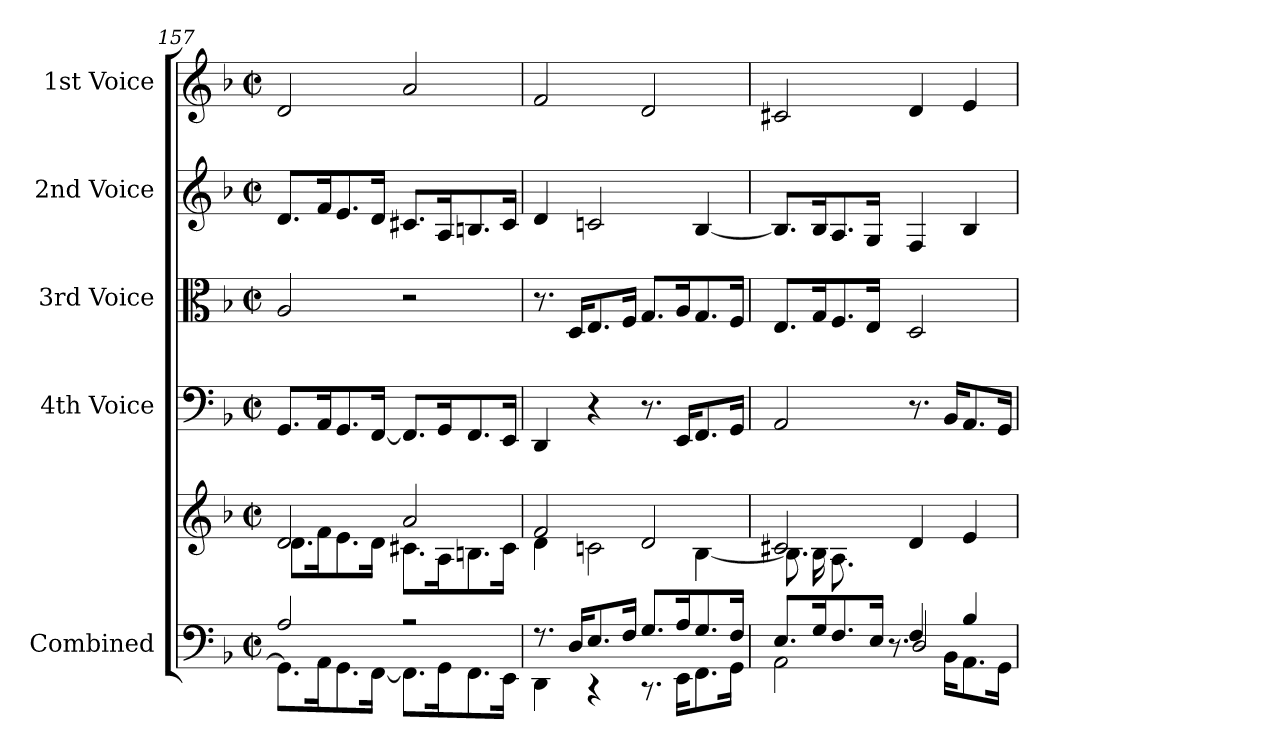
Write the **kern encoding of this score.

**kern	**kern	**kern	**kern	**kern	**kern
*part5	*part5	*part4	*part3	*part2	*part1
*staff6	*staff5	*staff4	*staff3	*staff2	*staff1
*I"Combined	*	*I"4th Voice	*I"3rd Voice	*I"2nd Voice	*I"1st Voice
*clefF4	*clefG2	*clefF4	*clefC3	*clefG2	*clefG2
*k[b-]	*k[b-]	*k[b-]	*k[b-]	*k[b-]	*k[b-]
*M2/2	*M2/2	*M2/2	*M2/2	*M2/2	*M2/2
*met(c|)	*met(c|)	*met(c|)	*met(c|)	*met(c|)	*met(c|)
=157	=157	=157	=157	=157	=157
*^	*^	*	*	*	*
2A/	8.GG\L]	2d/	8.d\L	8.GG/L	2A/	8.d/L	2d/
.	16AA\K	.	16f\K	16AA/K	.	16f/K	.
.	8.GG\	.	8.e\	8.GG/	.	8.e/	.
.	[16FF\Jk	.	16d\Jk	[16FF/Jk	.	16d/Jk	.
2r	8.FF\L]	2a/	8.c#X\L	8.FF/L]	2r	8.c#X/L	2a/
.	16GG\K	.	16A\K	16GG/K	.	16A/K	.
.	8.FF\	.	8.Bn\	8.FF/	.	8.Bn/	.
.	16EE\Jk	.	16c#\Jk	16EE/Jk	.	16c#/Jk	.
=158	=158	=158	=158	=158	=158	=158	=158
8.r	4DD\	2f/	4d\	4DD/	8.r	4d/	2f/
16D/KL	.	.	.	.	16D/KL	.	.
8.E/	4r	.	2cn\	4r	8.E/	2cn/	.
16F/Jk	.	.	.	.	16F/Jk	.	.
8.G/L	8.r	2d/	.	8.r	8.G/L	.	2d/
16A/K	16EE\KL	.	.	16EE/KL	16A/K	.	.
8.G/	8.FF\	.	[4B-\	8.FF/	8.G/	[4B-/	.
16F/Jk	16GG\Jk	.	.	16GG/Jk	16F/Jk	.	.
!!LO:PB:g=z
=159	=159	=159	=159	=159	=159	=159	=159
*	*^	*	*	*	*	*	*
4..ryy	8.E/L	2AA\	2c#X/	8.B-\L]	2AA/	8.E/L	8.B-/L]	2c#X/
.	16G/K	.	.	16B-\K	.	16G/K	16B-/K	.
.	8.F/	.	.	8.A\	.	8.F/	8.A/	.
16G/Jk	16E/Jk	.	.	2ryy	.	16E/Jk	16G/Jk	.
4F/	2D/	8.r	4d/	.	8.r	2D/	4F/	4d/
.	.	16BB-\KL	.	.	16BB-/KL	.	.	.
4B-/	.	8.AA\	4e/	.	8.AA/	.	4B-/	4e/
.	.	16GG\Jk	.	16ryy	16GG/Jk	.	.	.
*v	*v	*v	*	*	*	*	*	*
*	*v	*v	*	*	*	*
=	=	=	=	=	=
*-	*-	*-	*-	*-	*-
